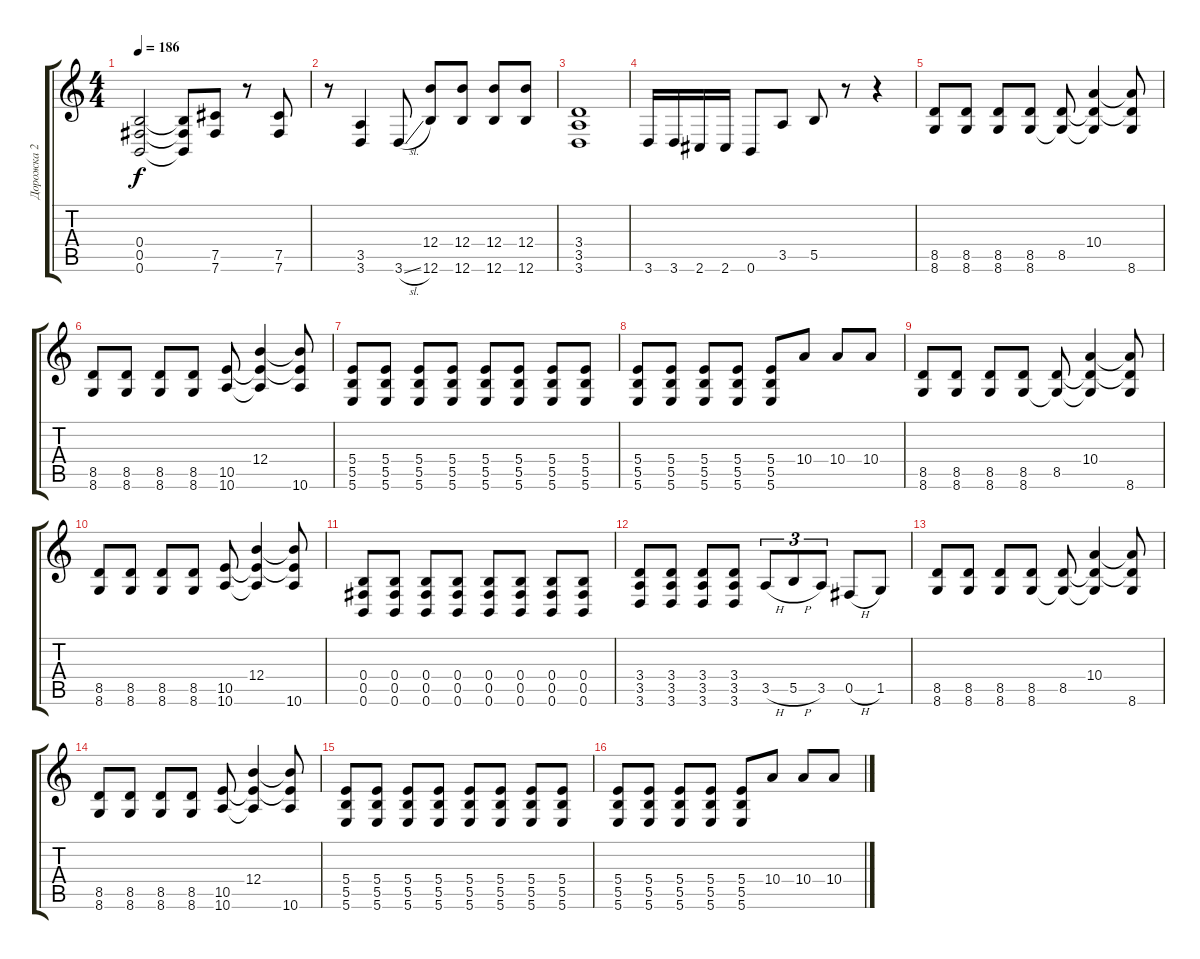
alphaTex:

\track ("Дорожка 2" "Дорожка 2") {instrument distortionguitar}
\staff {score tabs}
\tuning (Db4 Ab3 E3 B2 Gb2 B1) {hide}
\ts (4 4)
\tempo 186
\clef g2
\ks c
(0.4 0.5 0.6).2{dy f} (0.4{t} 0.5{t} 0.6{t}).8 (7.5 7.6).8 r.8 (7.5 7.6).8 |
r.8 (3.5 3.6).4 3.6{sl}.8 (12.4 12.6).8 (12.4 12.6).8 (12.4 12.6).8 (12.4 12.6).8 |
(3.4 3.5 3.6).1 |
3.6.16 3.6.16 2.6.16 2.6.16 0.6.8 3.5.8 5.5.8 r.8 r.4 |
(8.5 8.6).8 (8.5 8.6).8 (8.5 8.6).8 (8.5 8.6).8 (8.5 8.6{t}).8 (10.4 8.5{t} 8.6{t}).4 (10.4{t} 8.5{t} 8.6).8 |
(8.5 8.6).8 (8.5 8.6).8 (8.5 8.6).8 (8.5 8.6).8 (10.5 10.6).8 (12.4 10.5{t} 10.6{t}).4 (12.4{t} 10.5{t} 10.6).8 |
(5.4 5.5 5.6).8 (5.4 5.5 5.6).8 (5.4 5.5 5.6).8 (5.4 5.5 5.6).8 (5.4 5.5 5.6).8 (5.4 5.5 5.6).8 (5.4 5.5 5.6).8 (5.4 5.5 5.6).8 |
(5.4 5.5 5.6).8 (5.4 5.5 5.6).8 (5.4 5.5 5.6).8 (5.4 5.5 5.6).8 (5.4 5.5 5.6).8 10.4.8 10.4.8 10.4.8 |
(8.5 8.6).8 (8.5 8.6).8 (8.5 8.6).8 (8.5 8.6).8 (8.5 8.6{t}).8 (10.4 8.5{t} 8.6{t}).4 (10.4{t} 8.5{t} 8.6).8 |
(8.5 8.6).8 (8.5 8.6).8 (8.5 8.6).8 (8.5 8.6).8 (10.5 10.6).8 (12.4 10.5{t} 10.6{t}).4 (12.4{t} 10.5{t} 10.6).8 |
(0.4 0.5 0.6).8 (0.4 0.5 0.6).8 (0.4 0.5 0.6).8 (0.4 0.5 0.6).8 (0.4 0.5 0.6).8 (0.4 0.5 0.6).8 (0.4 0.5 0.6).8 (0.4 0.5 0.6).8 |
(3.4 3.5 3.6).8 (3.4 3.5 3.6).8 (3.4 3.5 3.6).8 (3.4 3.5 3.6).8 3.5{h}.8{tu (3 2)} 5.5{h}.8{tu (3 2)} 3.5.8{tu (3 2)} 0.5{h}.8 1.5.8 |
(8.5 8.6).8 (8.5 8.6).8 (8.5 8.6).8 (8.5 8.6).8 (8.5 8.6{t}).8 (10.4 8.5{t} 8.6{t}).4 (10.4{t} 8.5{t} 8.6).8 |
(8.5 8.6).8 (8.5 8.6).8 (8.5 8.6).8 (8.5 8.6).8 (10.5 10.6).8 (12.4 10.5{t} 10.6{t}).4 (12.4{t} 10.5{t} 10.6).8 |
(5.4 5.5 5.6).8 (5.4 5.5 5.6).8 (5.4 5.5 5.6).8 (5.4 5.5 5.6).8 (5.4 5.5 5.6).8 (5.4 5.5 5.6).8 (5.4 5.5 5.6).8 (5.4 5.5 5.6).8 |
(5.4 5.5 5.6).8 (5.4 5.5 5.6).8 (5.4 5.5 5.6).8 (5.4 5.5 5.6).8 (5.4 5.5 5.6).8 10.4.8 10.4.8 10.4.8
